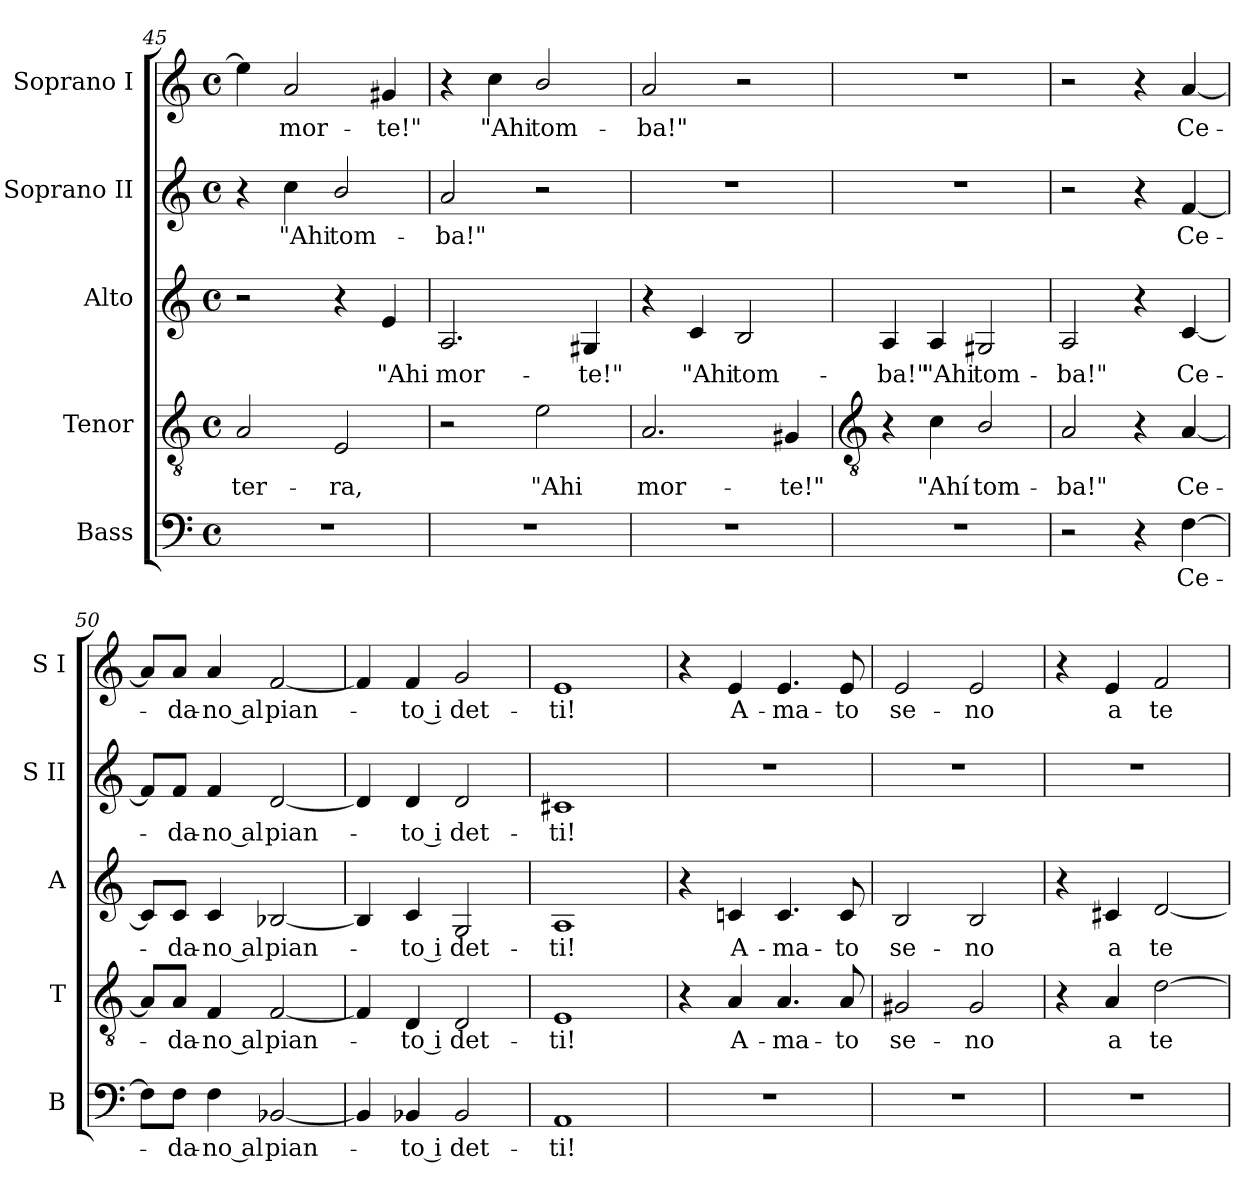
**kern	**text	**kern	**text	**kern	**text	**kern	**text	**kern	**text
*part5	*part5	*part4	*part4	*part3	*part3	*part2	*part2	*part1	*part1
*staff5	*staff5	*staff4	*staff4	*staff3	*staff3	*staff2	*staff2	*staff1	*staff1
*I"Bass	*	*I"Tenor	*	*I"Alto	*	*I"Soprano II	*	*I"Soprano I	*
*I'B	*	*I'T	*	*I'A	*	*I'S II	*	*I'S I	*
*clefF4	*	*clefGv2	*	*clefG2	*	*clefG2	*	*clefG2	*
*k[]	*	*k[]	*	*k[]	*	*k[]	*	*k[]	*
*C:	*	*C:	*	*C:	*	*C:	*	*C:	*
*M4/4	*	*M4/4	*	*M4/4	*	*M4/4	*	*M4/4	*
*met(c)	*	*met(c)	*	*met(c)	*	*met(c)	*	*met(c)	*
=45	=45	=45	=45	=45	=45	=45	=45	=45	=45
!	!	!	!LO:LY:b	!	!	!	!	!	!
1r	.	2A	ter-	2r	.	4r	.	4ee]	.
!	!	!	!	!	!	!	!LO:LY:b	!	!LO:LY:b
.	.	.	.	.	.	4cc	"Ahi	2a	mor-
!	!	!	!LO:LY:b	!	!	!	!LO:LY:b	!	!
.	.	2E	-ra,	4r	.	2b/	tom-	.	.
!	!	!	!	!	!LO:LY:b	!	!	!	!LO:LY:b
.	.	.	.	4e	"Ahi	.	.	4g#X	-te!"
=46	=46	=46	=46	=46	=46	=46	=46	=46	=46
!	!	!	!	!	!LO:LY:b	!	!LO:LY:b	!	!
1r	.	2r	.	2.A	mor-	2a	-ba!"	4r	.
!	!	!	!	!	!	!	!	!	!LO:LY:b
.	.	.	.	.	.	.	.	4cc	"Ahi
!	!	!	!LO:LY:b	!	!	!	!	!	!LO:LY:b
.	.	2e	"Ahi	.	.	2r	.	2b/	tom-
!	!	!	!	!	!LO:LY:b	!	!	!	!
.	.	.	.	4G#X	-te!"	.	.	.	.
=47	=47	=47	=47	=47	=47	=47	=47	=47	=47
!	!	!	!LO:LY:b	!	!	!	!	!	!LO:LY:b
1r	.	2.A	mor-	4r	.	1r	.	2a	-ba!"
!	!	!	!	!	!LO:LY:b	!	!	!	!
.	.	.	.	4c	"Ahi	.	.	.	.
!	!	!	!	!	!LO:LY:b	!	!	!	!
.	.	.	.	2B	tom-	.	.	2r	.
!	!	!	!LO:LY:b	!	!	!	!	!	!
.	.	4G#X	-te!"	.	.	.	.	.	.
!!LO:LB:g=z
=48	=48	=48	=48	=48	=48	=48	=48	=48	=48
*	*	*clefGv2	*	*	*	*	*	*	*
!	!	!	!	!	!LO:LY:b	!	!	!	!
1r	.	4r	.	4A	-ba!"	1r	.	1r	.
!	!	!	!LO:LY:b	!	!LO:LY:b	!	!	!	!
.	.	4c	"Ahí	4A	"Ahi	.	.	.	.
!	!	!	!LO:LY:b	!	!LO:LY:b	!	!	!	!
.	.	2B/	tom-	2G#X	tom-	.	.	.	.
=49	=49	=49	=49	=49	=49	=49	=49	=49	=49
!	!	!	!LO:LY:b	!	!LO:LY:b	!	!	!	!
2r	.	2A	-ba!"	2A	-ba!"	2r	.	2r	.
4r	.	4r	.	4r	.	4r	.	4r	.
!	!LO:LY:b	!	!LO:LY:b	!	!LO:LY:b	!	!LO:LY:b	!	!LO:LY:b
[4F	Ce-	[4A	Ce-	[4c	Ce-	[4f	Ce-	[4a	Ce-
=50	=50	=50	=50	=50	=50	=50	=50	=50	=50
8F\L]	.	8A/L]	.	8c/L]	.	8f/L]	.	8a/L]	.
!	!LO:LY:b	!	!LO:LY:b	!	!LO:LY:b	!	!LO:LY:b	!	!LO:LY:b
8F\J	da-	8A/J	da-	8c/J	da-	8f/J	da-	8a/J	da-
!	!LO:LY:b	!	!LO:LY:b	!	!LO:LY:b	!	!LO:LY:b	!	!LO:LY:b
4F	-no al	4F	-no al	4c	-no al	4f	-no al	4a	-no al
!	!LO:LY:b	!	!LO:LY:b	!	!LO:LY:b	!	!LO:LY:b	!	!LO:LY:b
[2BB-X	pian-	[2F	pian-	[2B-X	pian-	[2d	pian-	[2f	pian-
=51	=51	=51	=51	=51	=51	=51	=51	=51	=51
4BB-]	.	4F]	.	4B-]	.	4d]	.	4f]	.
!	!LO:LY:b	!	!LO:LY:b	!	!LO:LY:b	!	!LO:LY:b	!	!LO:LY:b
4BB-X	to i	4D	to i	4c	to i	4d	to i	4f	to i
!	!LO:LY:b	!	!LO:LY:b	!	!LO:LY:b	!	!LO:LY:b	!	!LO:LY:b
2BB-	det-	2D	det-	2G	det-	2d	det-	2g	det-
=52	=52	=52	=52	=52	=52	=52	=52	=52	=52
!	!LO:LY:b	!	!LO:LY:b	!	!LO:LY:b	!	!LO:LY:b	!	!LO:LY:b
1AA	-ti!	1E	-ti!	1A	-ti!	1c#X	-ti!	1e	-ti!
=53	=53	=53	=53	=53	=53	=53	=53	=53	=53
1r	.	4r	.	4r	.	1r	.	4r	.
!	!	!	!LO:LY:b	!	!LO:LY:b	!	!	!	!LO:LY:b
.	.	4A	A-	4cn	A-	.	.	4e	A-
!	!	!	!LO:LY:b	!	!LO:LY:b	!	!	!	!LO:LY:b
.	.	4.A	-ma-	4.c	-ma-	.	.	4.e	-ma-
!	!	!	!LO:LY:b	!	!LO:LY:b	!	!	!	!LO:LY:b
.	.	8A	-to	8c	-to	.	.	8e	-to
=54	=54	=54	=54	=54	=54	=54	=54	=54	=54
!	!	!	!LO:LY:b	!	!LO:LY:b	!	!	!	!LO:LY:b
1r	.	2G#X	se-	2B	se-	1r	.	2e	se-
!	!	!	!LO:LY:b	!	!LO:LY:b	!	!	!	!LO:LY:b
.	.	2G#	-no	2B	-no	.	.	2e	-no
=55	=55	=55	=55	=55	=55	=55	=55	=55	=55
1r	.	4r	.	4r	.	1r	.	4r	.
!	!	!	!LO:LY:b	!	!LO:LY:b	!	!	!	!LO:LY:b
.	.	4A	a	4c#X	a	.	.	4e	a
!	!	!	!LO:LY:b	!	!LO:LY:b	!	!	!	!LO:LY:b
.	.	[2d	te	[2d	te	.	.	2f	te
=	=	=	=	=	=	=	=	=	=
*-	*-	*-	*-	*-	*-	*-	*-	*-	*-
